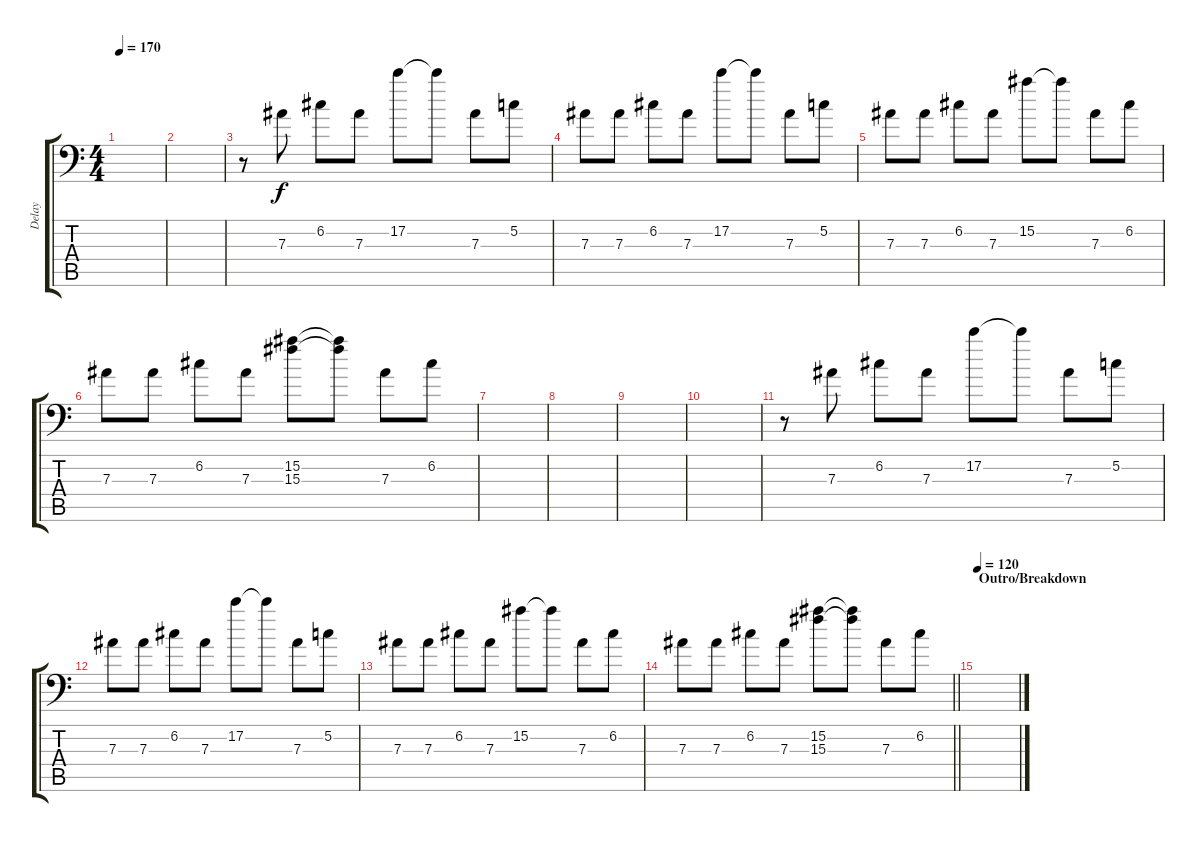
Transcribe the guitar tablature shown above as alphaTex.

\track ("Delay" "Delay") {instrument overdrivenguitar}
\staff {score tabs}
\tuning (C4 G3 Eb3 Bb2 F2 Bb1) {hide}
\ts (4 4)
\tempo 170
\clef f4
\ks c
|
|
r.8{volume 11 balance 8 instrument overdrivenguitar} 7.3.8 6.2.8 7.3.8 17.2.8 17.2{t}.8 7.3.8 5.2.8 |
7.3.8 7.3.8 6.2.8 7.3.8 17.2.8 17.2{t}.8 7.3.8 5.2.8 |
7.3.8 7.3.8 6.2.8 7.3.8 15.2.8 15.2{t}.8 7.3.8 6.2.8 |
7.3.8 7.3.8 6.2.8 7.3.8 (15.2 15.3).8 (15.2{t} 15.3{t}).8 7.3.8 6.2.8 |
|
|
|
|
r.8 7.3.8 6.2.8 7.3.8 17.2.8 17.2{t}.8 7.3.8 5.2.8 |
7.3.8 7.3.8 6.2.8 7.3.8 17.2.8 17.2{t}.8 7.3.8 5.2.8 |
7.3.8 7.3.8 6.2.8 7.3.8 15.2.8 15.2{t}.8 7.3.8 6.2.8 |
\barLineRight lightlight
7.3.8 7.3.8 6.2.8 7.3.8 (15.2 15.3).8 (15.2{t} 15.3{t}).8 7.3.8 6.2.8 |
\section ("" "Outro/Breakdown")
\tempo 120
